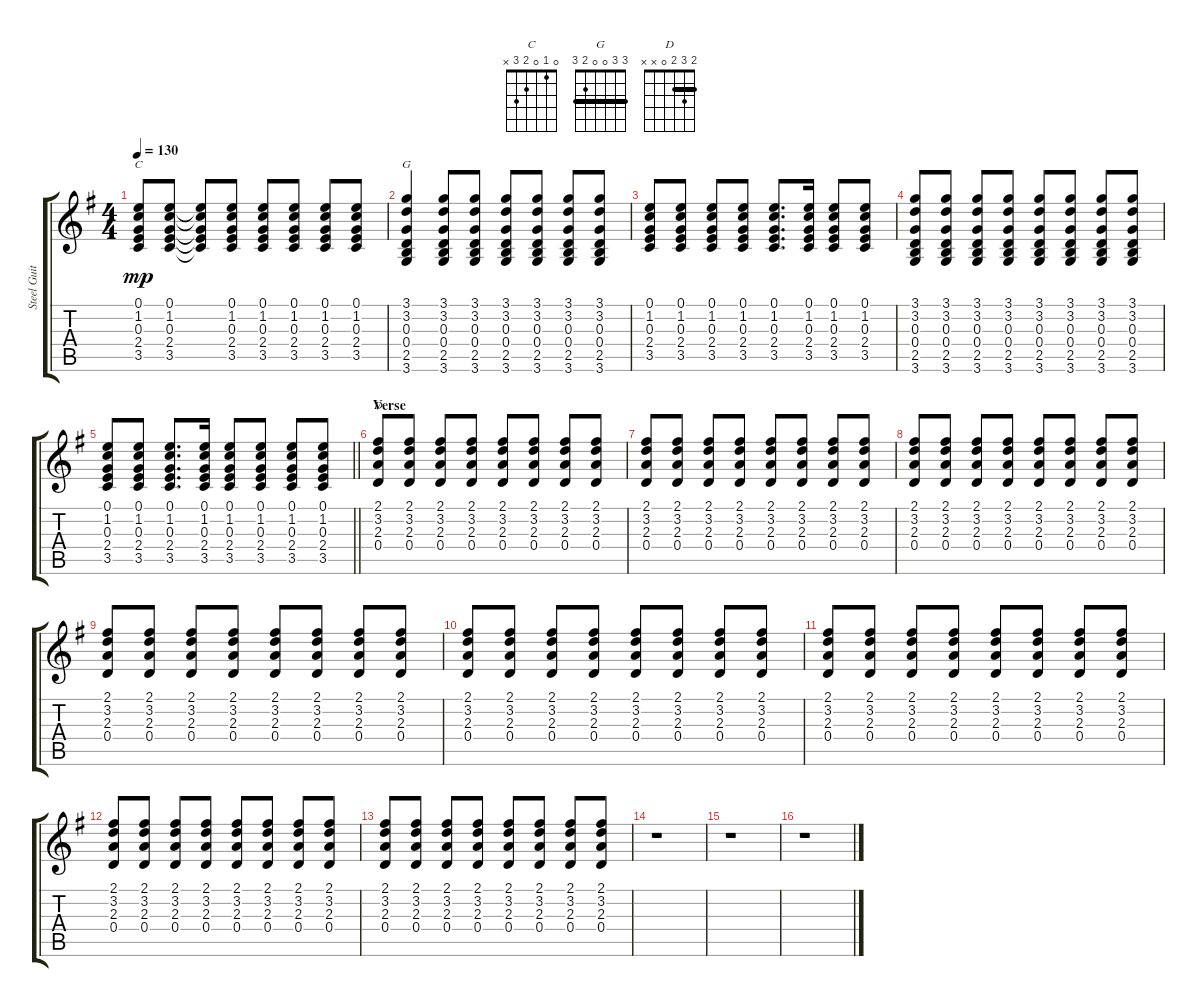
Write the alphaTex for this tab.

\track ("Steel Guitar" "Steel Guit") {instrument acousticguitarsteel}
\staff {score tabs}
\tuning (E4 B3 G3 D3 A2 E2) {hide}
\chord ("C" 0 1 0 2 3 x)
\chord ("G" 3 3 0 0 2 3) {barre 3}
\chord ("D" 2 3 2 0 x x) {barre 2}
\ts (4 4)
\tempo 130
\clef g2
\ks g
(0.1 1.2 0.3 2.4 3.5).8{ch "C" dy mp} (0.1 1.2 0.3 2.4 3.5).8 (0.1{t} 1.2{t} 0.3{t} 2.4{t} 3.5{t}).8 (0.1 1.2 0.3 2.4 3.5).8 (0.1 1.2 0.3 2.4 3.5).8 (0.1 1.2 0.3 2.4 3.5).8 (0.1 1.2 0.3 2.4 3.5).8 (0.1 1.2 0.3 2.4 3.5).8 |
(3.1 3.2 0.3 0.4 2.5 3.6).4{ch "G"} (3.1 3.2 0.3 0.4 2.5 3.6).8 (3.1 3.2 0.3 0.4 2.5 3.6).8 (3.1 3.2 0.3 0.4 2.5 3.6).8 (3.1 3.2 0.3 0.4 2.5 3.6).8 (3.1 3.2 0.3 0.4 2.5 3.6).8 (3.1 3.2 0.3 0.4 2.5 3.6).8 |
(0.1 1.2 0.3 2.4 3.5).8 (0.1 1.2 0.3 2.4 3.5).8 (0.1 1.2 0.3 2.4 3.5).8 (0.1 1.2 0.3 2.4 3.5).8 (0.1 1.2 0.3 2.4 3.5).8{d} (0.1 1.2 0.3 2.4 3.5).16 (0.1 1.2 0.3 2.4 3.5).8 (0.1 1.2 0.3 2.4 3.5).8 |
(3.1 3.2 0.3 0.4 2.5 3.6).8 (3.1 3.2 0.3 0.4 2.5 3.6).8 (3.1 3.2 0.3 0.4 2.5 3.6).8 (3.1 3.2 0.3 0.4 2.5 3.6).8 (3.1 3.2 0.3 0.4 2.5 3.6).8 (3.1 3.2 0.3 0.4 2.5 3.6).8 (3.1 3.2 0.3 0.4 2.5 3.6).8 (3.1 3.2 0.3 0.4 2.5 3.6).8 |
\barLineRight lightlight
(0.1 1.2 0.3 2.4 3.5).8 (0.1 1.2 0.3 2.4 3.5).8 (0.1 1.2 0.3 2.4 3.5).8{d} (0.1 1.2 0.3 2.4 3.5).16 (0.1 1.2 0.3 2.4 3.5).8 (0.1 1.2 0.3 2.4 3.5).8 (0.1 1.2 0.3 2.4 3.5).8 (0.1 1.2 0.3 2.4 3.5).8 |
\section ("" "Verse")
(2.1 3.2 2.3 0.4).8{ch "D"} (2.1 3.2 2.3 0.4).8 (2.1 3.2 2.3 0.4).8 (2.1 3.2 2.3 0.4).8 (2.1 3.2 2.3 0.4).8 (2.1 3.2 2.3 0.4).8 (2.1 3.2 2.3 0.4).8 (2.1 3.2 2.3 0.4).8 |
(2.1 3.2 2.3 0.4).8 (2.1 3.2 2.3 0.4).8 (2.1 3.2 2.3 0.4).8 (2.1 3.2 2.3 0.4).8 (2.1 3.2 2.3 0.4).8 (2.1 3.2 2.3 0.4).8 (2.1 3.2 2.3 0.4).8 (2.1 3.2 2.3 0.4).8 |
(2.1 3.2 2.3 0.4).8 (2.1 3.2 2.3 0.4).8 (2.1 3.2 2.3 0.4).8 (2.1 3.2 2.3 0.4).8 (2.1 3.2 2.3 0.4).8 (2.1 3.2 2.3 0.4).8 (2.1 3.2 2.3 0.4).8 (2.1 3.2 2.3 0.4).8 |
(2.1 3.2 2.3 0.4).8 (2.1 3.2 2.3 0.4).8 (2.1 3.2 2.3 0.4).8 (2.1 3.2 2.3 0.4).8 (2.1 3.2 2.3 0.4).8 (2.1 3.2 2.3 0.4).8 (2.1 3.2 2.3 0.4).8 (2.1 3.2 2.3 0.4).8 |
(2.1 3.2 2.3 0.4).8 (2.1 3.2 2.3 0.4).8 (2.1 3.2 2.3 0.4).8 (2.1 3.2 2.3 0.4).8 (2.1 3.2 2.3 0.4).8 (2.1 3.2 2.3 0.4).8 (2.1 3.2 2.3 0.4).8 (2.1 3.2 2.3 0.4).8 |
(2.1 3.2 2.3 0.4).8 (2.1 3.2 2.3 0.4).8 (2.1 3.2 2.3 0.4).8 (2.1 3.2 2.3 0.4).8 (2.1 3.2 2.3 0.4).8 (2.1 3.2 2.3 0.4).8 (2.1 3.2 2.3 0.4).8 (2.1 3.2 2.3 0.4).8 |
(2.1 3.2 2.3 0.4).8 (2.1 3.2 2.3 0.4).8 (2.1 3.2 2.3 0.4).8 (2.1 3.2 2.3 0.4).8 (2.1 3.2 2.3 0.4).8 (2.1 3.2 2.3 0.4).8 (2.1 3.2 2.3 0.4).8 (2.1 3.2 2.3 0.4).8 |
(2.1 3.2 2.3 0.4).8 (2.1 3.2 2.3 0.4).8 (2.1 3.2 2.3 0.4).8 (2.1 3.2 2.3 0.4).8 (2.1 3.2 2.3 0.4).8 (2.1 3.2 2.3 0.4).8 (2.1 3.2 2.3 0.4).8 (2.1 3.2 2.3 0.4).8 |
r.1 |
r.1 |
r.1
